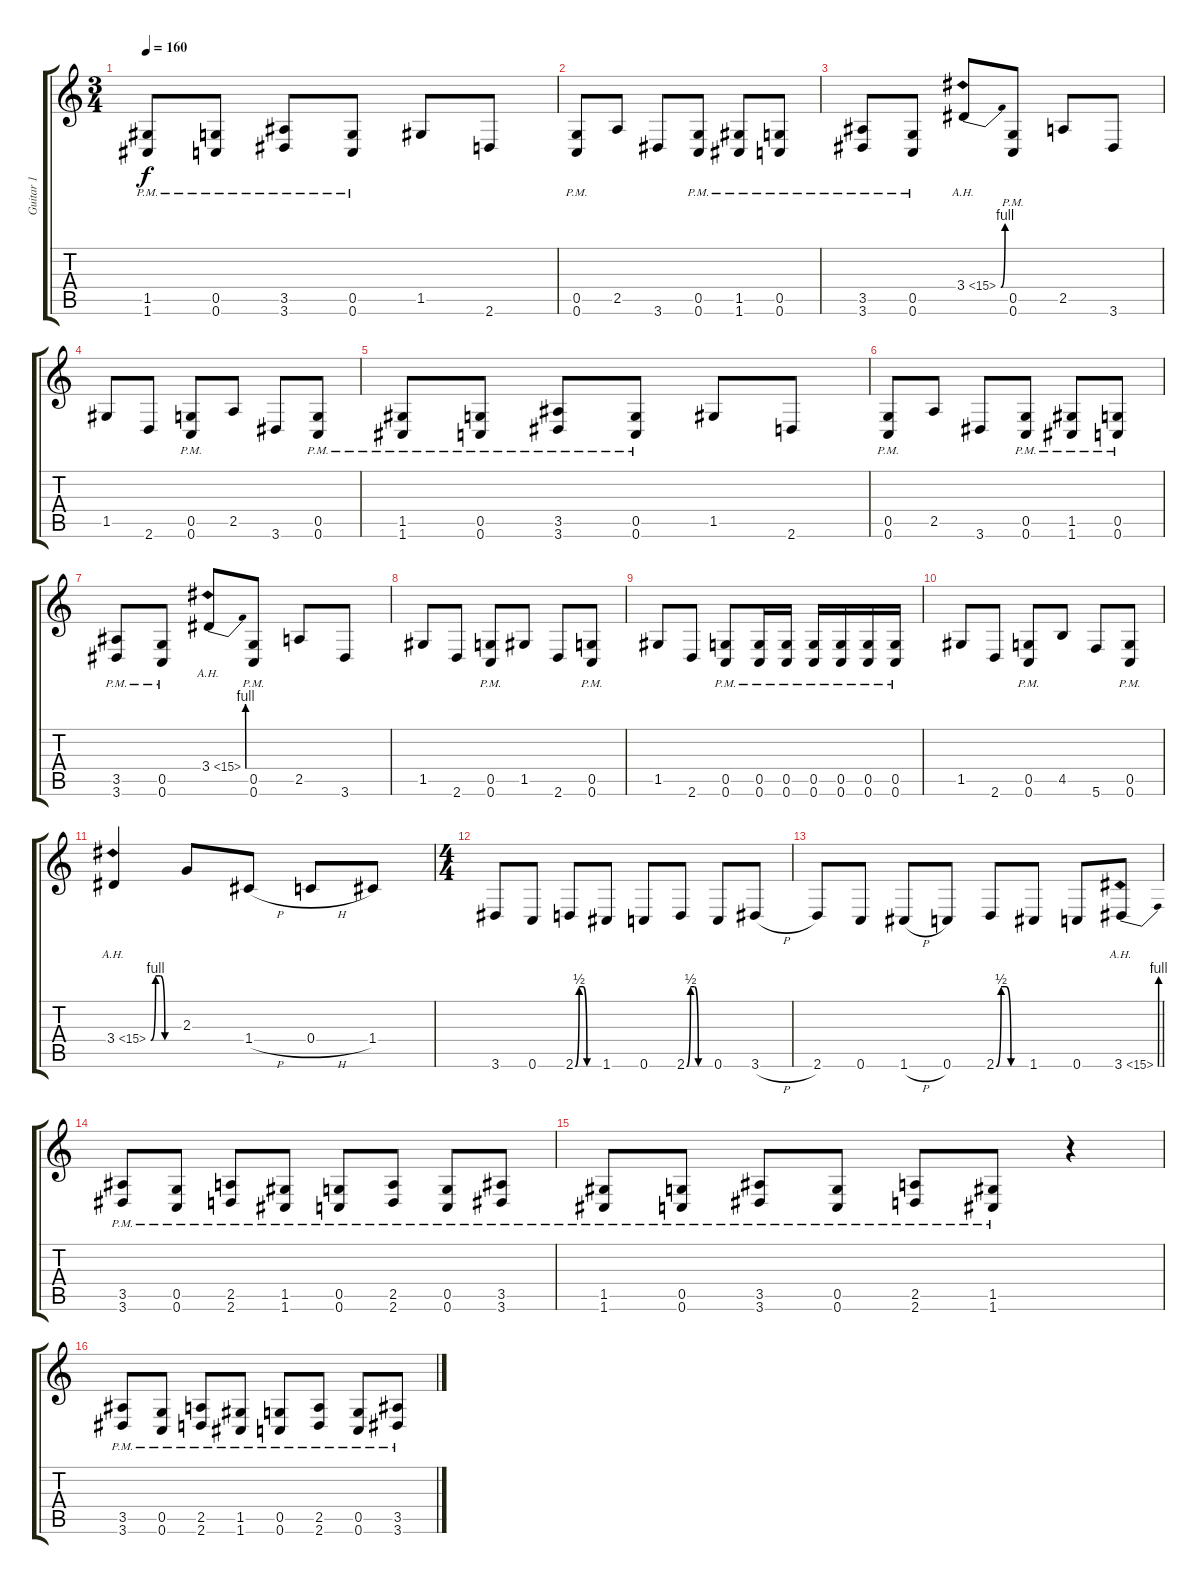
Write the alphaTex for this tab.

\track ("Guitar 1" "Guitar 1") {instrument distortionguitar}
\staff {score tabs}
\tuning (D4 A3 F3 C3 G2 C2) {hide}
\ts (3 4)
\tempo 160
\clef g2
\ks c
(1.5{pm} 1.6{pm}).8{dy f} (0.5{pm} 0.6{pm}).8 (3.5{pm} 3.6{pm}).8 (0.5{pm} 0.6{pm}).8 1.5.8 2.6.8 |
(0.5{pm} 0.6{pm}).8 2.5.8 3.6.8 (0.5{pm} 0.6{pm}).8 (1.5{pm} 1.6{pm}).8 (0.5{pm} 0.6{pm}).8 |
(3.5{pm} 3.6{pm}).8 (0.5{pm} 0.6{pm}).8 3.4{be (bend 0 0 60 4) ah 12}.8 (0.5{pm} 0.6{pm}).8 2.5.8 3.6.8 |
1.5.8 2.6.8 (0.5{pm} 0.6{pm}).8 2.5.8 3.6.8 (0.5{pm} 0.6{pm}).8 |
(1.5{pm} 1.6{pm}).8 (0.5{pm} 0.6{pm}).8 (3.5{pm} 3.6{pm}).8 (0.5{pm} 0.6{pm}).8 1.5.8 2.6.8 |
(0.5{pm} 0.6{pm}).8 2.5.8 3.6.8 (0.5{pm} 0.6{pm}).8 (1.5{pm} 1.6{pm}).8 (0.5{pm} 0.6{pm}).8 |
(3.5{pm} 3.6{pm}).8 (0.5{pm} 0.6{pm}).8 3.4{be (bend 0 0 60 4) ah 12}.8 (0.5{pm} 0.6{pm}).8 2.5.8 3.6.8 |
1.5.8 2.6.8 (0.5{pm} 0.6{pm}).8 1.5.8 2.6.8 (0.5{pm} 0.6{pm}).8 |
1.5.8 2.6.8 (0.5{pm} 0.6{pm}).8 (0.5{pm} 0.6{pm}).16 (0.5{pm} 0.6{pm}).16 (0.5{pm} 0.6{pm}).16 (0.5{pm} 0.6{pm}).16 (0.5{pm} 0.6{pm}).16 (0.5{pm} 0.6{pm}).16 |
1.5.8 2.6.8 (0.5{pm} 0.6{pm}).8 4.5.8 5.6.8 (0.5{pm} 0.6{pm}).8 |
3.4{be (custom 0 0 10 4 20 4 30 0 60 0) ah 12}.4 2.3.8 1.4{h}.8 0.4{h}.8 1.4.8 |
\ts (4 4)
3.6.8 0.6.8 2.6{be (custom 0 0 10 2 20 2 30 0 60 0)}.8 1.6.8 0.6.8 2.6{be (custom 0 0 10 2 20 2 30 0 60 0)}.8 0.6.8 3.6{h}.8 |
2.6.8 0.6.8 1.6{h}.8 0.6.8 2.6{be (custom 0 0 10 2 20 2 30 0 60 0)}.8 1.6.8 0.6.8 3.6{be (bend 0 0 60 4) ah 12}.8 |
(3.5{pm} 3.6{pm}).8 (0.5{pm} 0.6{pm}).8 (2.5{pm} 2.6{pm}).8 (1.5{pm} 1.6{pm}).8 (0.5{pm} 0.6{pm}).8 (2.5{pm} 2.6{pm}).8 (0.5{pm} 0.6{pm}).8 (3.5{pm} 3.6{pm}).8 |
(1.5{pm} 1.6{pm}).8 (0.5{pm} 0.6{pm}).8 (3.5{pm} 3.6{pm}).8 (0.5{pm} 0.6{pm}).8 (2.5{pm} 2.6{pm}).8 (1.5{pm} 1.6{pm}).8 r.4 |
(3.5{pm} 3.6{pm}).8 (0.5{pm} 0.6{pm}).8 (2.5{pm} 2.6{pm}).8 (1.5{pm} 1.6{pm}).8 (0.5{pm} 0.6{pm}).8 (2.5{pm} 2.6{pm}).8 (0.5{pm} 0.6{pm}).8 (3.5{pm} 3.6{pm}).8
